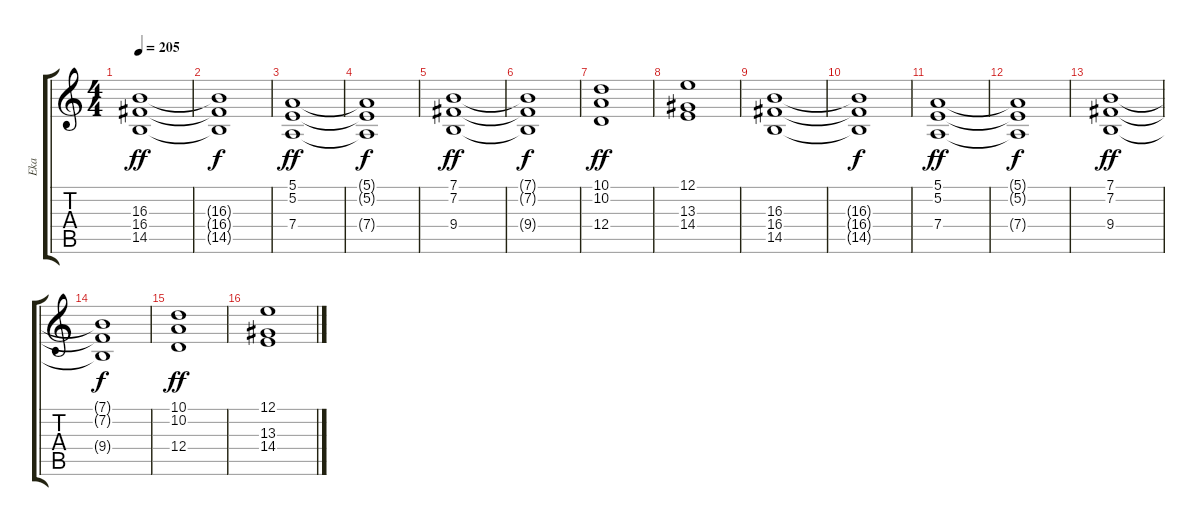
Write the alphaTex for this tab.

\track ("Eka" "Eka") {instrument pad4choir}
\staff {score tabs}
\tuning (E4 B3 G3 D3 A2 E2) {hide}
\ts (4 4)
\tempo 205
\clef g2
\ks c
(16.3 16.4 14.5).1{dy ff} |
(16.3{t} 16.4{t} 14.5{t}).1{dy f} |
(5.1 5.2 7.4).1{dy ff} |
(5.1{t} 5.2{t} 7.4{t}).1{dy f} |
(7.1 7.2 9.4).1{dy ff} |
(7.1{t} 7.2{t} 9.4{t}).1{dy f} |
(10.1 10.2 12.4).1{dy ff} |
(12.1 13.3 14.4).1 |
(16.3 16.4 14.5).1 |
(16.3{t} 16.4{t} 14.5{t}).1{dy f} |
(5.1 5.2 7.4).1{dy ff} |
(5.1{t} 5.2{t} 7.4{t}).1{dy f} |
(7.1 7.2 9.4).1{dy ff} |
(7.1{t} 7.2{t} 9.4{t}).1{dy f} |
(10.1 10.2 12.4).1{dy ff} |
(12.1 13.3 14.4).1
